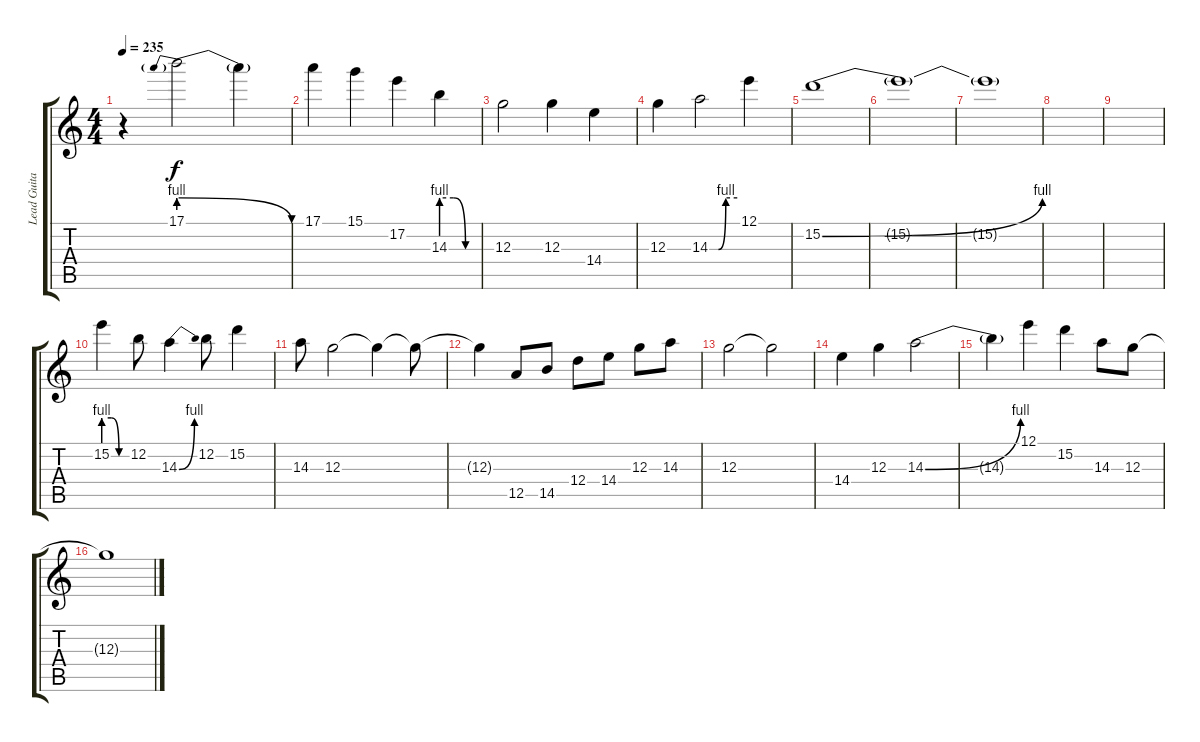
\track ("Lead Guitar" "Lead Guita") {instrument contrabass}
\staff {score tabs}
\tuning (E4 B3 G3 D3 A2 E2) {hide}
\ts (4 4)
\tempo 235
\clef g2
\ks c
r.4{dy f} 17.1{be (prebendrelease 0 4 60 0)}.2 17.1{t}.4 |
17.1.4 15.1.4 17.2.4 14.3{be (custom 0 4 20 4 40 0 60 0)}.4 |
12.3.2 12.3.4 14.4.4 |
12.3.4 14.3{be (custom 0 0 19 0 35 4 60 4)}.2 12.1.4 |
15.2{be (bend 0 0 60 4)}.1 |
15.2{t}.1 |
15.2{t}.1 |
|
|
15.2{be (custom 0 4 20 4 40 0 60 0)}.4 12.2.8 14.3{be (bend 0 0 60 4)}.4 12.2.8 15.2.4 |
14.3.8 12.3.2 12.3{t}.4 12.3{t}.8 |
12.3{t}.4 12.5.8 14.5.8 12.4.8 14.4.8 12.3.8 14.3.8 |
12.3.2 12.3{t}.2 |
14.4.4 12.3.4 14.3{be (bend 0 0 60 4)}.2 |
14.3{t}.4 12.1.4 15.2.4 14.3.8 12.3.8 |
12.3{t}.1
